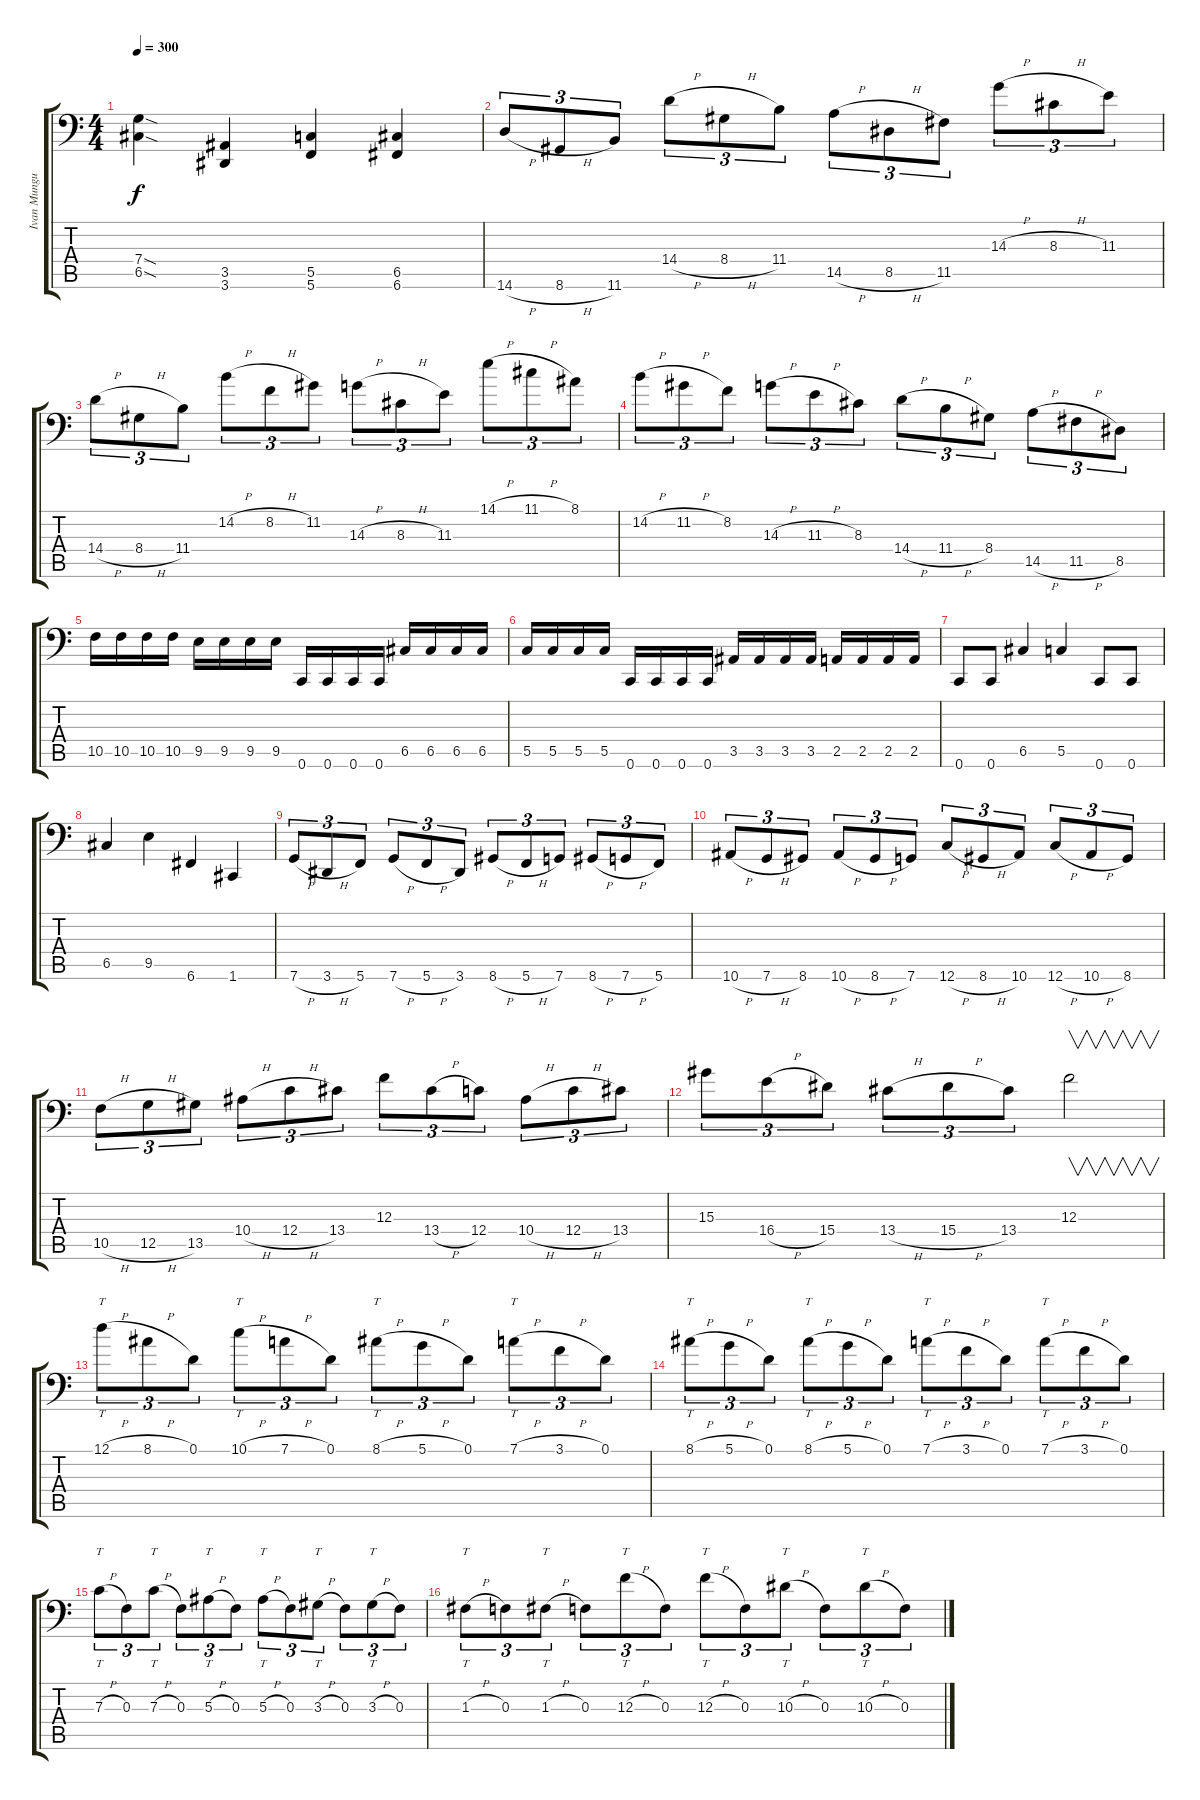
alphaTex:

\track ("Ivan Munguia" "Ivan Mungu") {instrument electricbassfinger}
\staff {score tabs}
\tuning (D3 A2 F2 C2 G1 C1) {hide}
\ts (4 4)
\tempo 300
\clef f4
\ks c
(7.4{sod} 6.5{sod}).4{dy f} (3.5 3.6).4 (5.5 5.6).4 (6.5 6.6).4 |
14.6{h}.8{tu (3 2)} 8.6{h}.8{tu (3 2)} 11.6.8{tu (3 2)} 14.4{h}.8{tu (3 2)} 8.4{h}.8{tu (3 2)} 11.4.8{tu (3 2)} 14.5{h}.8{tu (3 2)} 8.5{h}.8{tu (3 2)} 11.5.8{tu (3 2)} 14.3{h}.8{tu (3 2)} 8.3{h}.8{tu (3 2)} 11.3.8{tu (3 2)} |
14.4{h}.8{tu (3 2)} 8.4{h}.8{tu (3 2)} 11.4.8{tu (3 2)} 14.2{h}.8{tu (3 2)} 8.2{h}.8{tu (3 2)} 11.2.8{tu (3 2)} 14.3{h}.8{tu (3 2)} 8.3{h}.8{tu (3 2)} 11.3.8{tu (3 2)} 14.1{h}.8{tu (3 2)} 11.1{h}.8{tu (3 2)} 8.1.8{tu (3 2)} |
14.2{h}.8{tu (3 2)} 11.2{h}.8{tu (3 2)} 8.2.8{tu (3 2)} 14.3{h}.8{tu (3 2)} 11.3{h}.8{tu (3 2)} 8.3.8{tu (3 2)} 14.4{h}.8{tu (3 2)} 11.4{h}.8{tu (3 2)} 8.4.8{tu (3 2)} 14.5{h}.8{tu (3 2)} 11.5{h}.8{tu (3 2)} 8.5.8{tu (3 2)} |
10.5.16 10.5.16 10.5.16 10.5.16 9.5.16 9.5.16 9.5.16 9.5.16 0.6.16 0.6.16 0.6.16 0.6.16 6.5.16 6.5.16 6.5.16 6.5.16 |
5.5.16 5.5.16 5.5.16 5.5.16 0.6.16 0.6.16 0.6.16 0.6.16 3.5.16 3.5.16 3.5.16 3.5.16 2.5.16 2.5.16 2.5.16 2.5.16 |
0.6.8 0.6.8 6.5.4 5.5.4 0.6.8 0.6.8 |
6.5.4 9.5.4 6.6.4 1.6.4 |
7.6{h}.8{tu (3 2)} 3.6{h}.8{tu (3 2)} 5.6.8{tu (3 2)} 7.6{h}.8{tu (3 2)} 5.6{h}.8{tu (3 2)} 3.6.8{tu (3 2)} 8.6{h}.8{tu (3 2)} 5.6{h}.8{tu (3 2)} 7.6.8{tu (3 2)} 8.6{h}.8{tu (3 2)} 7.6{h}.8{tu (3 2)} 5.6.8{tu (3 2)} |
10.6{h}.8{tu (3 2)} 7.6{h}.8{tu (3 2)} 8.6.8{tu (3 2)} 10.6{h}.8{tu (3 2)} 8.6{h}.8{tu (3 2)} 7.6.8{tu (3 2)} 12.6{h}.8{tu (3 2)} 8.6{h}.8{tu (3 2)} 10.6.8{tu (3 2)} 12.6{h}.8{tu (3 2)} 10.6{h}.8{tu (3 2)} 8.6.8{tu (3 2)} |
10.5{h}.8{tu (3 2)} 12.5{h}.8{tu (3 2)} 13.5.8{tu (3 2)} 10.4{h}.8{tu (3 2)} 12.4{h}.8{tu (3 2)} 13.4.8{tu (3 2)} 12.3.8{tu (3 2)} 13.4{h}.8{tu (3 2)} 12.4.8{tu (3 2)} 10.4{h}.8{tu (3 2)} 12.4{h}.8{tu (3 2)} 13.4.8{tu (3 2)} |
15.3.8{tu (3 2)} 16.4{h}.8{tu (3 2)} 15.4.8{tu (3 2)} 13.4{h}.8{tu (3 2)} 15.4{h}.8{tu (3 2)} 13.4.8{tu (3 2)} 12.3.2{v} |
12.1{h}.8{tt tu (3 2)} 8.1{h}.8{tu (3 2)} 0.1.8{tu (3 2)} 10.1{h}.8{tt tu (3 2)} 7.1{h}.8{tu (3 2)} 0.1.8{tu (3 2)} 8.1{h}.8{tt tu (3 2)} 5.1{h}.8{tu (3 2)} 0.1.8{tu (3 2)} 7.1{h}.8{tt tu (3 2)} 3.1{h}.8{tu (3 2)} 0.1.8{tu (3 2)} |
8.1{h}.8{tt tu (3 2)} 5.1{h}.8{tu (3 2)} 0.1.8{tu (3 2)} 8.1{h}.8{tt tu (3 2)} 5.1{h}.8{tu (3 2)} 0.1.8{tu (3 2)} 7.1{h}.8{tt tu (3 2)} 3.1{h}.8{tu (3 2)} 0.1.8{tu (3 2)} 7.1{h}.8{tt tu (3 2)} 3.1{h}.8{tu (3 2)} 0.1.8{tu (3 2)} |
7.3{h}.8{tt tu (3 2)} 0.3.8{tu (3 2)} 7.3{h}.8{tt tu (3 2)} 0.3.8{tu (3 2)} 5.3{h}.8{tt tu (3 2)} 0.3.8{tu (3 2)} 5.3{h}.8{tt tu (3 2)} 0.3.8{tu (3 2)} 3.3{h}.8{tt tu (3 2)} 0.3.8{tu (3 2)} 3.3{h}.8{tt tu (3 2)} 0.3.8{tu (3 2)} |
1.3{h}.8{tt tu (3 2)} 0.3.8{tu (3 2)} 1.3{h}.8{tt tu (3 2)} 0.3.8{tu (3 2)} 12.3{h}.8{tt tu (3 2)} 0.3.8{tu (3 2)} 12.3{h}.8{tt tu (3 2)} 0.3.8{tu (3 2)} 10.3{h}.8{tt tu (3 2)} 0.3.8{tu (3 2)} 10.3{h}.8{tt tu (3 2)} 0.3.8{tu (3 2)}
